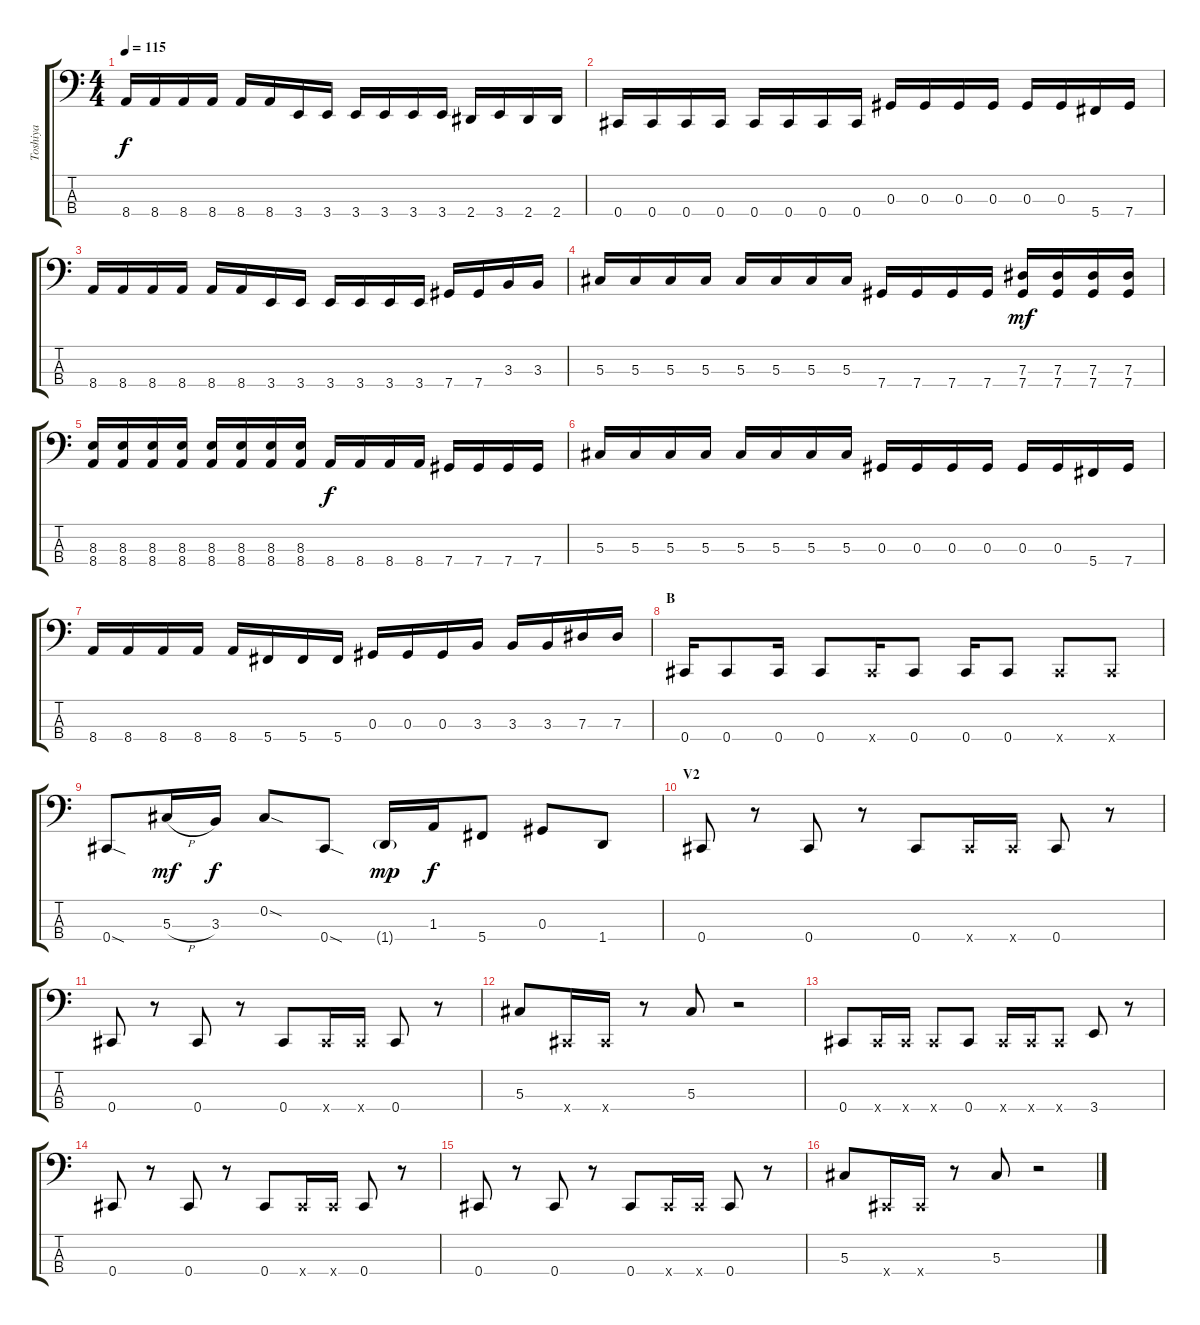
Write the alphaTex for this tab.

\track ("Toshiya" "Toshiya") {instrument electricbasspick}
\staff {score tabs}
\tuning (Gb2 Db2 Ab1 Db1) {hide}
\ts (4 4)
\tempo 115
\clef f4
\ks c
8.4.16{dy f} 8.4.16 8.4.16 8.4.16 8.4.16 8.4.16 3.4.16 3.4.16 3.4.16 3.4.16 3.4.16 3.4.16 2.4.16 3.4.16 2.4.16 2.4.16 |
0.4.16 0.4.16 0.4.16 0.4.16 0.4.16 0.4.16 0.4.16 0.4.16 0.3.16 0.3.16 0.3.16 0.3.16 0.3.16 0.3.16 5.4.16 7.4.16 |
8.4.16 8.4.16 8.4.16 8.4.16 8.4.16 8.4.16 3.4.16 3.4.16 3.4.16 3.4.16 3.4.16 3.4.16 7.4.16 7.4.16 3.3.16 3.3.16 |
5.3.16 5.3.16 5.3.16 5.3.16 5.3.16 5.3.16 5.3.16 5.3.16 7.4.16 7.4.16 7.4.16 7.4.16 (7.3 7.4).16{dy mf} (7.3 7.4).16 (7.3 7.4).16 (7.3 7.4).16 |
(8.3 8.4).16 (8.3 8.4).16 (8.3 8.4).16 (8.3 8.4).16 (8.3 8.4).16 (8.3 8.4).16 (8.3 8.4).16 (8.3 8.4).16 8.4.16{dy f} 8.4.16 8.4.16 8.4.16 7.4.16 7.4.16 7.4.16 7.4.16 |
5.3.16 5.3.16 5.3.16 5.3.16 5.3.16 5.3.16 5.3.16 5.3.16 0.3.16 0.3.16 0.3.16 0.3.16 0.3.16 0.3.16 5.4.16 7.4.16 |
8.4.16 8.4.16 8.4.16 8.4.16 8.4.16 5.4.16 5.4.16 5.4.16 0.3.16 0.3.16 0.3.16 3.3.16 3.3.16 3.3.16 7.3.16 7.3.16 |
\section ("" "B")
0.4.16 0.4.8 0.4.16 0.4.8 0.4{x}.16 0.4.8 0.4.16 0.4.8 0.4{x}.8 0.4{x}.8 |
0.4{sod}.8 5.3{h}.16{dy mf} 3.3.16{dy f} 0.2{sod}.8 0.4{sod}.8 1.4{g}.16{dy mp} 1.3.16{dy f} 5.4.8 0.3.8 1.4.8 |
\section ("" "V2")
0.4.8 r.8 0.4.8 r.8 0.4.8 0.4{x}.16 0.4{x}.16 0.4.8 r.8 |
0.4.8 r.8 0.4.8 r.8 0.4.8 0.4{x}.16 0.4{x}.16 0.4.8 r.8 |
5.3.8 0.4{x}.16 0.4{x}.16 r.8 5.3.8 r.2 |
0.4.8 0.4{x}.16 0.4{x}.16 0.4{x}.8 0.4.8 0.4{x}.16 0.4{x}.16 0.4{x}.8 3.4.8 r.8 |
0.4.8 r.8 0.4.8 r.8 0.4.8 0.4{x}.16 0.4{x}.16 0.4.8 r.8 |
0.4.8 r.8 0.4.8 r.8 0.4.8 0.4{x}.16 0.4{x}.16 0.4.8 r.8 |
5.3.8 0.4{x}.16 0.4{x}.16 r.8 5.3.8 r.2
